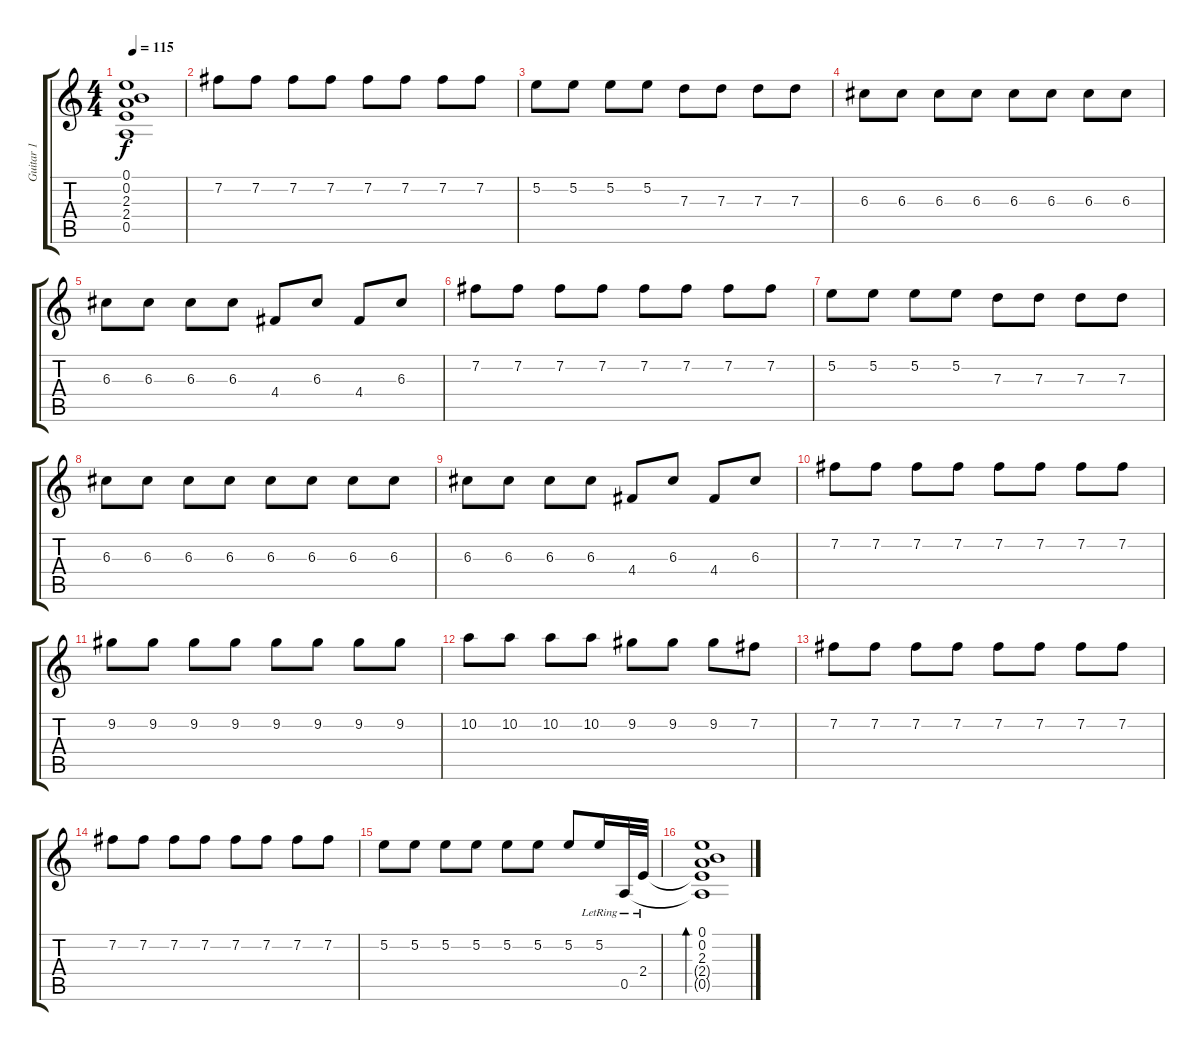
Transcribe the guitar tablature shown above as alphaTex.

\track ("Guitar 1" "Guitar 1") {instrument electricguitarclean}
\staff {score tabs}
\tuning (E4 B3 G3 D3 A2 D2) {hide}
\ts (4 4)
\tempo 115
\clef g2
\ks c
(0.1{t} 0.2{t} 2.3{t} 2.4{t} 0.5{t}).1{dy f} |
7.2.8 7.2.8 7.2.8 7.2.8 7.2.8 7.2.8 7.2.8 7.2.8 |
5.2.8 5.2.8 5.2.8 5.2.8 7.3.8 7.3.8 7.3.8 7.3.8 |
6.3.8 6.3.8 6.3.8 6.3.8 6.3.8 6.3.8 6.3.8 6.3.8 |
6.3.8 6.3.8 6.3.8 6.3.8 4.4.8 6.3.8 4.4.8 6.3.8 |
7.2.8 7.2.8 7.2.8 7.2.8 7.2.8 7.2.8 7.2.8 7.2.8 |
5.2.8 5.2.8 5.2.8 5.2.8 7.3.8 7.3.8 7.3.8 7.3.8 |
6.3.8 6.3.8 6.3.8 6.3.8 6.3.8 6.3.8 6.3.8 6.3.8 |
6.3.8 6.3.8 6.3.8 6.3.8 4.4.8 6.3.8 4.4.8 6.3.8 |
7.2.8 7.2.8 7.2.8 7.2.8 7.2.8 7.2.8 7.2.8 7.2.8 |
9.2.8 9.2.8 9.2.8 9.2.8 9.2.8 9.2.8 9.2.8 9.2.8 |
10.2.8 10.2.8 10.2.8 10.2.8 9.2.8 9.2.8 9.2.8 7.2.8 |
7.2.8 7.2.8 7.2.8 7.2.8 7.2.8 7.2.8 7.2.8 7.2.8 |
7.2.8 7.2.8 7.2.8 7.2.8 7.2.8 7.2.8 7.2.8 7.2.8 |
5.2.8 5.2.8 5.2.8 5.2.8 5.2.8 5.2.8 5.2.8 5.2{lr}.16 0.5{lr}.32 2.4{lr}.32 |
(0.1 0.2 2.3 2.4{t} 0.5{t}).1{bd 240}
